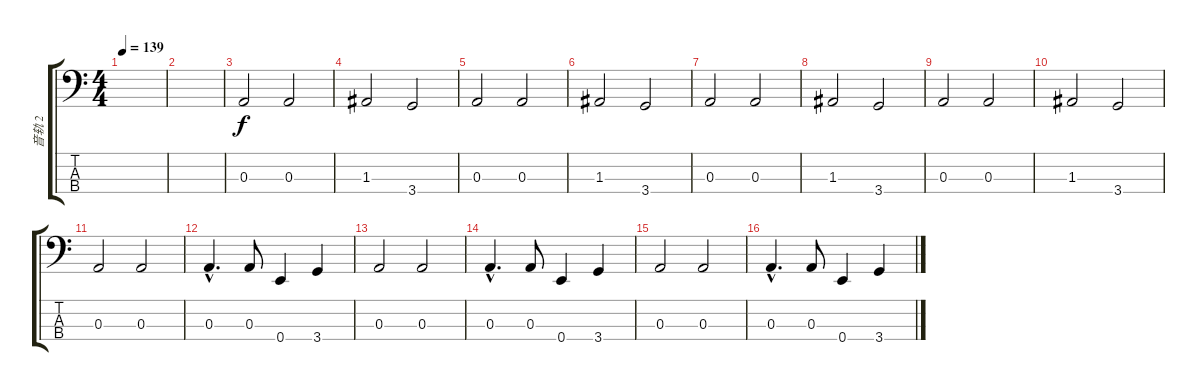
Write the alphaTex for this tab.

\track ("音轨 2" "音轨 2") {instrument electricbassfinger}
\staff {score tabs}
\tuning (G2 D2 A1 E1) {hide}
\ts (4 4)
\tempo 139
\clef f4
\ks c
|
|
0.3.2 0.3.2 |
1.3.2 3.4.2 |
0.3.2 0.3.2 |
1.3.2 3.4.2 |
0.3.2 0.3.2 |
1.3.2 3.4.2 |
0.3.2 0.3.2 |
1.3.2 3.4.2 |
0.3.2 0.3.2 |
0.3{hac}.4{d} 0.3.8 0.4.4 3.4.4 |
0.3.2 0.3.2 |
0.3{hac}.4{d} 0.3.8 0.4.4 3.4.4 |
0.3.2 0.3.2 |
0.3{hac}.4{d} 0.3.8 0.4.4 3.4.4
